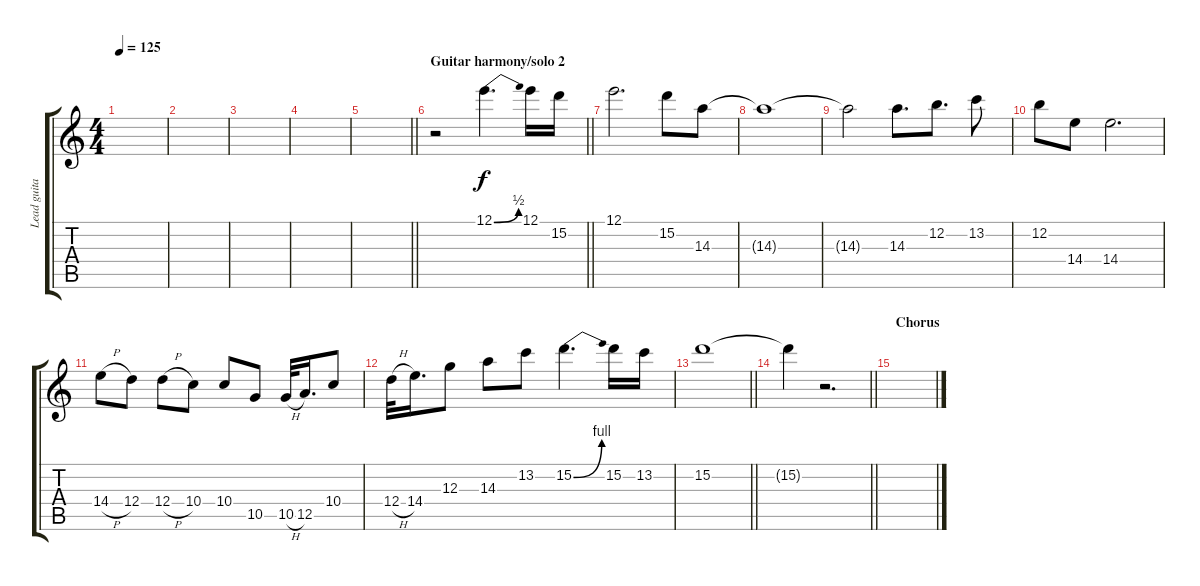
\track ("Lead guitar 2" "Lead guita") {instrument overdrivenguitar}
\staff {score tabs}
\tuning (E4 B3 G3 D3 A2 E2) {hide}
\ts (4 4)
\tempo 125
\clef g2
\ks c
|
|
|
|
\barLineRight lightlight
|
\section ("" "Guitar harmony/solo 2")
\barLineRight lightlight
r.2 12.1{be (bend 0 0 60 2)}.4{d} 12.1.16 15.2.16 |
12.1.2{d} 15.2.8 14.3.8 |
14.3{t}.1 |
14.3{t}.2 14.3.8{d} 12.2.8{d} 13.2.8 |
12.2.8 14.4.8 14.4.2{d} |
14.4{h}.8 12.4.8 12.4{h}.8 10.4.8 10.4.8 10.5.8 10.5{h}.32 12.5.16{d} 10.4.8 |
12.4{h}.32 14.4.16{d} 12.3.8 14.3.8 13.2.8 15.2{be (bend 0 0 60 4)}.4{d} 15.2.16 13.2.16 |
\barLineRight lightlight
15.2.1 |
\section ("" "")
\barLineRight lightlight
15.2{t}.4 r.2{d} |
\section ("" "Chorus")
